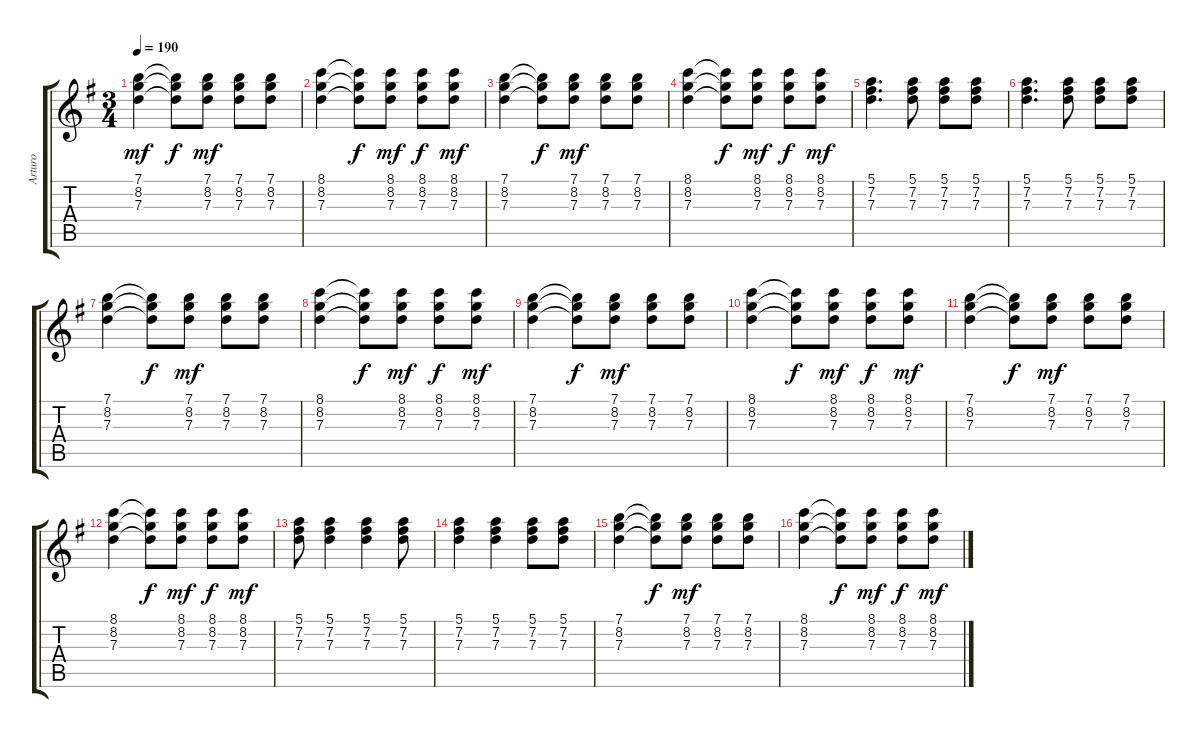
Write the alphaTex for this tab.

\track ("Arturo" "Arturo") {instrument acousticguitarsteel}
\staff {score tabs}
\tuning (E4 B3 G3 D3 A2 E2) {hide}
\ts (3 4)
\tempo 190
\clef g2
\ks g
(7.1 8.2 7.3).4{dy mf} (7.1{t} 8.2{t} 7.3{t}).8{dy f} (7.1 8.2 7.3).8{dy mf} (7.1 8.2 7.3).8 (7.1 8.2 7.3).8 |
(8.1 8.2 7.3).4 (8.1{t} 8.2{t} 7.3{t}).8{dy f} (8.1 8.2 7.3).8{dy mf} (8.1 8.2 7.3).8{dy f} (8.1 8.2 7.3).8{dy mf} |
(7.1 8.2 7.3).4 (7.1{t} 8.2{t} 7.3{t}).8{dy f} (7.1 8.2 7.3).8{dy mf} (7.1 8.2 7.3).8 (7.1 8.2 7.3).8 |
(8.1 8.2 7.3).4 (8.1{t} 8.2{t} 7.3{t}).8{dy f} (8.1 8.2 7.3).8{dy mf} (8.1 8.2 7.3).8{dy f} (8.1 8.2 7.3).8{dy mf} |
(5.1 7.2 7.3).4{d} (5.1 7.2 7.3).8 (5.1 7.2 7.3).8 (5.1 7.2 7.3).8 |
(5.1 7.2 7.3).4{d} (5.1 7.2 7.3).8 (5.1 7.2 7.3).8 (5.1 7.2 7.3).8 |
(7.1 8.2 7.3).4 (7.1{t} 8.2{t} 7.3{t}).8{dy f} (7.1 8.2 7.3).8{dy mf} (7.1 8.2 7.3).8 (7.1 8.2 7.3).8 |
(8.1 8.2 7.3).4 (8.1{t} 8.2{t} 7.3{t}).8{dy f} (8.1 8.2 7.3).8{dy mf} (8.1 8.2 7.3).8{dy f} (8.1 8.2 7.3).8{dy mf} |
(7.1 8.2 7.3).4 (7.1{t} 8.2{t} 7.3{t}).8{dy f} (7.1 8.2 7.3).8{dy mf} (7.1 8.2 7.3).8 (7.1 8.2 7.3).8 |
(8.1 8.2 7.3).4 (8.1{t} 8.2{t} 7.3{t}).8{dy f} (8.1 8.2 7.3).8{dy mf} (8.1 8.2 7.3).8{dy f} (8.1 8.2 7.3).8{dy mf} |
(7.1 8.2 7.3).4 (7.1{t} 8.2{t} 7.3{t}).8{dy f} (7.1 8.2 7.3).8{dy mf} (7.1 8.2 7.3).8 (7.1 8.2 7.3).8 |
(8.1 8.2 7.3).4 (8.1{t} 8.2{t} 7.3{t}).8{dy f} (8.1 8.2 7.3).8{dy mf} (8.1 8.2 7.3).8{dy f} (8.1 8.2 7.3).8{dy mf} |
(5.1 7.2 7.3).8 (5.1 7.2 7.3).4 (5.1 7.2 7.3).4 (5.1 7.2 7.3).8 |
(5.1 7.2 7.3).4 (5.1 7.2 7.3).4 (5.1 7.2 7.3).8 (5.1 7.2 7.3).8 |
(7.1 8.2 7.3).4 (7.1{t} 8.2{t} 7.3{t}).8{dy f} (7.1 8.2 7.3).8{dy mf} (7.1 8.2 7.3).8 (7.1 8.2 7.3).8 |
(8.1 8.2 7.3).4 (8.1{t} 8.2{t} 7.3{t}).8{dy f} (8.1 8.2 7.3).8{dy mf} (8.1 8.2 7.3).8{dy f} (8.1 8.2 7.3).8{dy mf}
